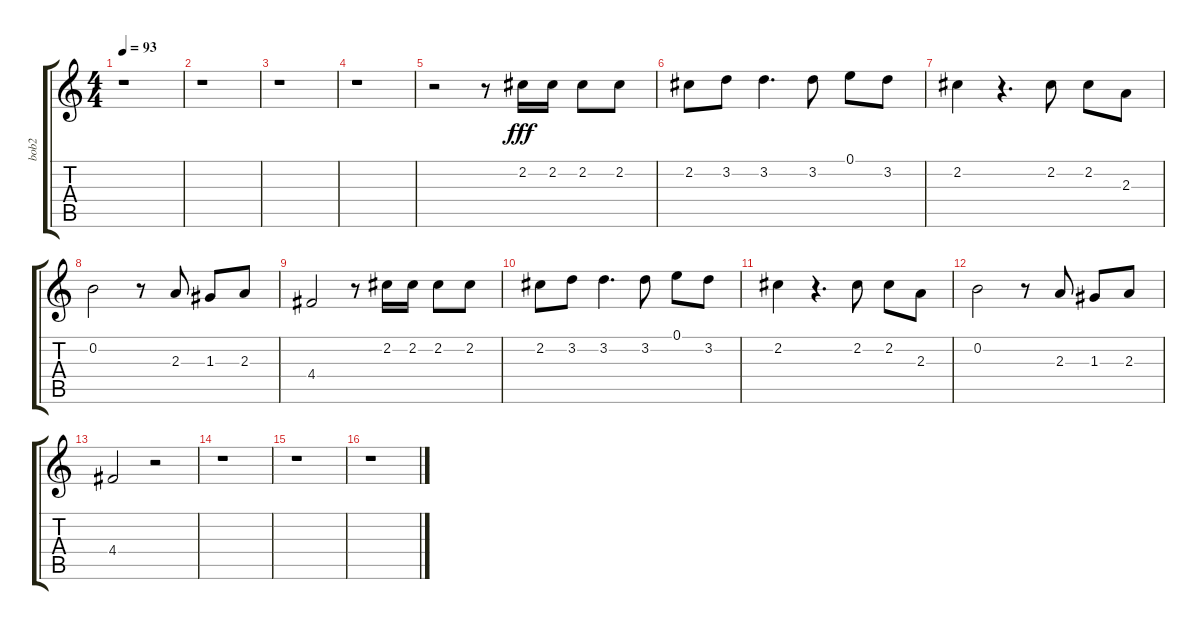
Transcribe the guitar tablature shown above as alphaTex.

\track ("bob2" "bob2") {instrument overdrivenguitar}
\staff {score tabs}
\tuning (E4 B3 G3 D3 A2 E2) {hide}
\ts (4 4)
\tempo 93
\clef g2
\ks c
r.1{dy fff} |
r.1 |
r.1 |
r.1 |
r.2 r.8 2.2.16 2.2.16 2.2.8 2.2.8 |
2.2.8 3.2.8 3.2.4{d} 3.2.8 0.1.8 3.2.8 |
2.2.4 r.4{d} 2.2.8 2.2.8 2.3.8 |
0.2.2 r.8 2.3.8 1.3.8 2.3.8 |
4.4.2 r.8 2.2.16 2.2.16 2.2.8 2.2.8 |
2.2.8 3.2.8 3.2.4{d} 3.2.8 0.1.8 3.2.8 |
2.2.4 r.4{d} 2.2.8 2.2.8 2.3.8 |
0.2.2 r.8 2.3.8 1.3.8 2.3.8 |
4.4.2 r.2 |
r.1 |
r.1 |
r.1
